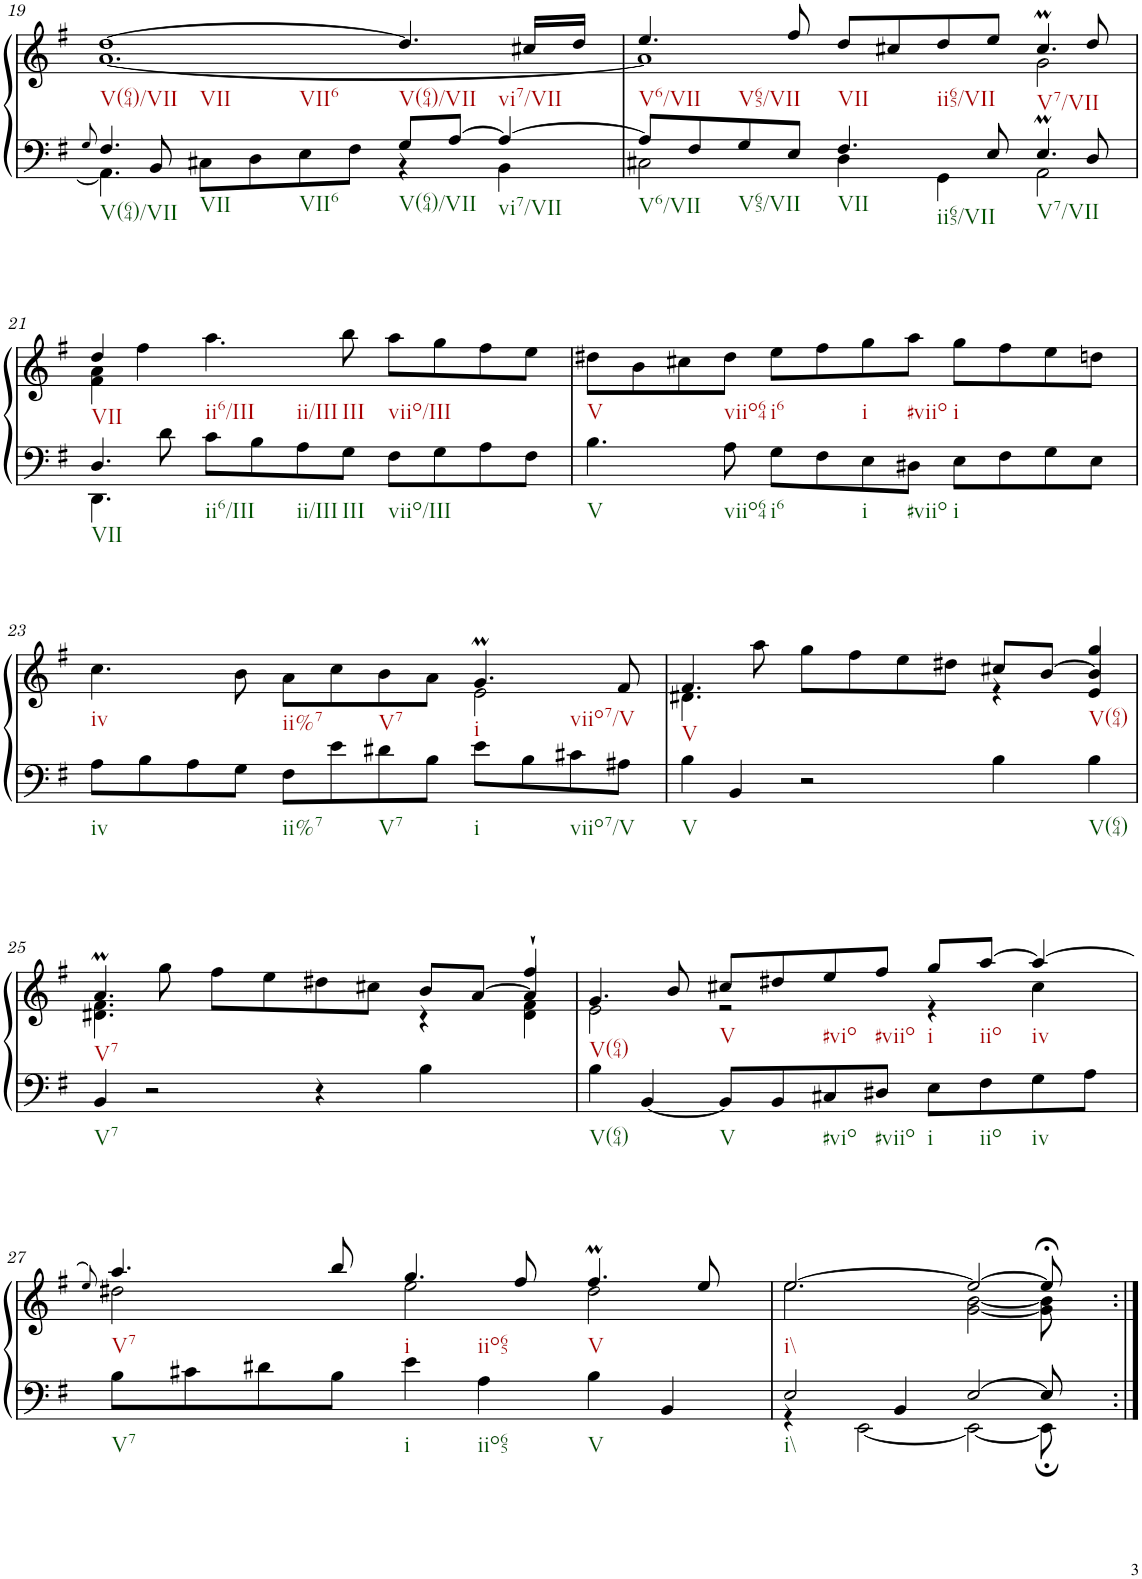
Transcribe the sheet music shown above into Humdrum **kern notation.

**kern	**kern
*part1	*part1
*staff2	*staff1
*I"unbenannt9	*
!!LO:PB:g=z
*clefF4	*clefG2
*k[f#]	*k[f#]
*M3/2	*M3/2
=19	=19
8qG/	.
*^	*^
4.F#/	4.AA\]	[1dd	[1.a
8BB/	8ryy	.	.
*v	*v	*	*
8C#X\L	.	.
8D\	.	.
8E\	.	.
8F#\J	.	.
*^	*	*
8G/L	4r	4.dd/]	.
[8A/J	.	.	.
4A/_	4BB\	.	.
.	.	16cc#X/LL	.
.	.	16dd/JJ	.
=20	=20	=20	=20
8A/L]	2C#X\	4.ee/	1a]
8F#/	.	.	.
8G/	.	.	.
8E/J	.	8ff#/	.
4.F#/	4D\	8dd/L	.
.	.	8cc#X/	.
.	4GG\	8dd/	.
8E/	.	8ee/J	.
4.EM/	2AA\	4.cc#m/	2g\
8D/	.	8dd/	.
!!LO:LB:g=z	!!
=21	=21	=21	=21
4.D/	4.DD\	4dd/	4f#\ 4a\
.	.	4ryy	4ff#\
8d\	1ryy	.	.
8c\L	.	2ryy	4.aa\
8B\	.	.	.
8A\	.	.	.
8G\J	.	.	8bb\
8F#\L	.	2ryy	8aa\L
8G\	.	.	8gg\
8A\	.	.	8ff#\
8F#\J	8ryy	.	8ee\J
*v	*v	*	*
=22	=22	=22
4.B\	1.ryy	8dd#X\L
.	.	8b\
.	.	8cc#X\
8A\	.	8dd#\J
8G\L	.	8ee\L
8F#\	.	8ff#\
8E\	.	8gg\
8D#X\J	.	8aa\J
8E\L	.	8gg\L
8F#\	.	8ff#\
8G\	.	8ee\
8E\J	.	8ddn\J
!!LO:LB:g=z	!!
=23	=23	=23
8A\L	2ryy	4.cc\
8B\	.	.
8A\	.	.
8G\J	.	8b\
8F#\L	2ryy	8a\L
8e\	.	8cc\
8d#X\	.	8b\
8B\J	.	8a\J
8e\L	4.gM/	2e\
8B\	.	.
8c#X\	.	.
8A#X\J	8f#/	.
=24	=24	=24
*	*	*^
4B\	4.f#/	4.d#X\	4ryy
*	*	*v	*v
4BB/	.	.
.	8ryy	8aa\
2r	2ryy	8gg\L
.	.	8ff#\
.	.	8ee\
.	.	8dd#X\J
4B\	8cc#X/L	4r
.	[8b/J	.
*	*	*^
4B\	4b/]	4gg/	4e/
!!LO:LB:g=z	!!	!!
=25	=25	=25	=25
4BB/	4.aM/	4.d#X\ 4.f#\	4ryy
*	*	*v	*v
2r	.	.
.	8ryy	8gg\
.	2ryy	8ff#\L
.	.	8ee\
4r	.	8dd#X\
.	.	8cc#X\J
4B\	8b/L	4r
.	[8a/J	.
*	*	*^
4ryy	4a/]	4d#\ 4f#\	4ff#`/
*	*	*v	*v
=26	=26	=26
4B\	4.g/	2e\
[4BB/	.	.
.	8b/	.
8BB/L]	8cc#X/L	2r
8BB/	8dd#X/	.
8C#X/	8ee/	.
8D#X/J	8ff#/J	.
8E\L	8gg/L	4r
8F#\	[8aa/J	.
8G\	4aa/_	4cc#\
8A\J	.	.
!!LO:LB:g=z	!!
=27	=27	=27
.	.	8qee/
8B\L	4.aa/]	2dd#X\
8c#X\	.	.
8d#X\	.	.
8B\J	8bb/	.
4e\	4.gg/	2ee\
4A\	.	.
.	8ff#/	.
4B\	4.ff#m/	2dd#\
4BB/	.	.
.	8ee/	.
=28	=28	=28
*^	*	*
2E/	4r	[2.ee/	2.ee\
.	[2EE\	.	.
4BB/	.	.	.
[2E/	2EE\_	2ee/_	[2g\ [2b\
8E/]	8EE;\]	8ee;</]	8g\] 8b\]
*v	*v	*	*
*	*v	*v
=:|!	=:|!
*-	*-
